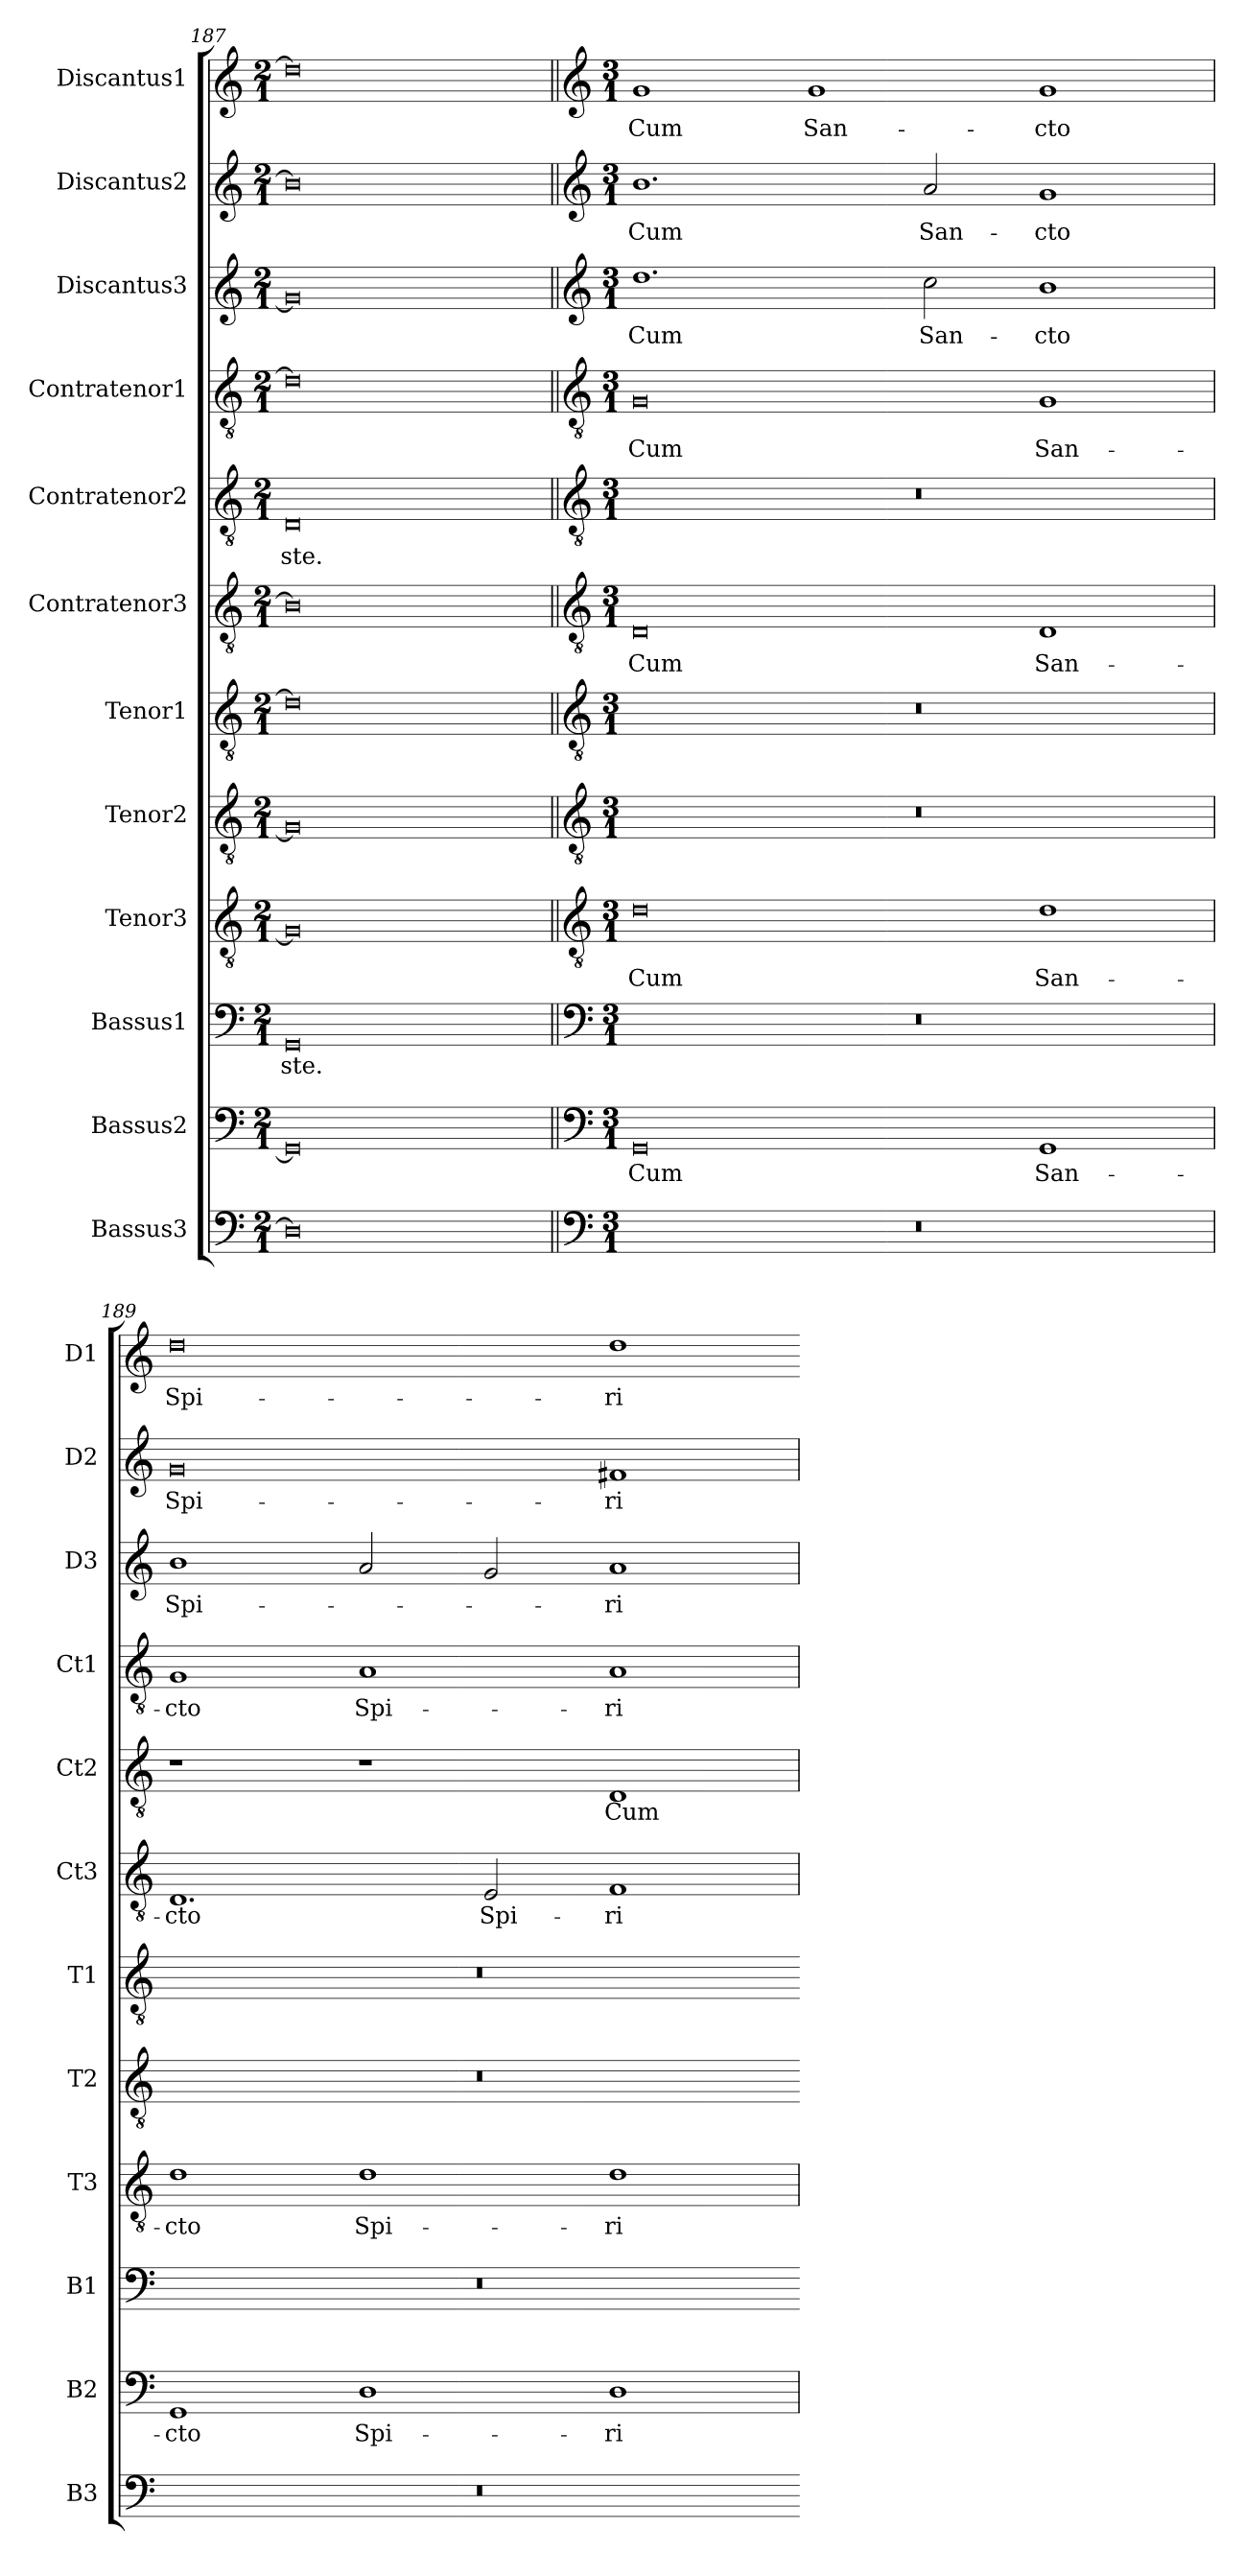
**kern	**kern	**text	**kern	**text	**kern	**text	**kern	**kern	**kern	**text	**kern	**text	**kern	**text	**kern	**text	**kern	**text	**kern	**text
*part12	*part11	*part11	*part10	*part10	*part9	*part9	*part8	*part7	*part6	*part6	*part5	*part5	*part4	*part4	*part3	*part3	*part2	*part2	*part1	*part1
*staff12	*staff11	*staff11	*staff10	*staff10	*staff9	*staff9	*staff8	*staff7	*staff6	*staff6	*staff5	*staff5	*staff4	*staff4	*staff3	*staff3	*staff2	*staff2	*staff1	*staff1
*I"Bassus3	*I"Bassus2	*	*I"Bassus1	*	*I"Tenor3	*	*I"Tenor2	*I"Tenor1	*I"Contratenor3	*	*I"Contratenor2	*	*I"Contratenor1	*	*I"Discantus3	*	*I"Discantus2	*	*I"Discantus1	*
*I'B3	*I'B2	*	*I'B1	*	*I'T3	*	*I'T2	*I'T1	*I'Ct3	*	*I'Ct2	*	*I'Ct1	*	*I'D3	*	*I'D2	*	*I'D1	*
*clefF4	*clefF4	*	*clefF4	*	*clefGv2	*	*clefGv2	*clefGv2	*clefGv2	*	*clefGv2	*	*clefGv2	*	*clefG2	*	*clefG2	*	*clefG2	*
*k[]	*k[]	*	*k[]	*	*k[]	*	*k[]	*k[]	*k[]	*	*k[]	*	*k[]	*	*k[]	*	*k[]	*	*k[]	*
*M2/1	*M2/1	*	*M2/1	*	*M2/1	*	*M2/1	*M2/1	*M2/1	*	*M2/1	*	*M2/1	*	*M2/1	*	*M2/1	*	*M2/1	*
=187	=187	=187	=187	=187	=187	=187	=187	=187	=187	=187	=187	=187	=187	=187	=187	=187	=187	=187	=187	=187
0D\]	0GG/]	.	0GG/	-ste.	0G/]	.	0G/]	0d\]	0B\]	.	0D/	-ste.	0d\]	.	0g/]	.	0b\]	.	0dd\]	.
!!LO:LB:g=z
=188||	=188||	=188||	=188||	=188||	=188||	=188||	=188||	=188||	=188||	=188||	=188||	=188||	=188||	=188||	=188||	=188||	=188||	=188||	=188||	=188||
*clefF4	*clefF4	*	*clefF4	*	*clefGv2	*	*clefGv2	*clefGv2	*clefGv2	*	*clefGv2	*	*clefGv2	*	*clefG2	*	*clefG2	*	*clefG2	*
*k[]	*k[]	*	*k[]	*	*k[]	*	*k[]	*k[]	*k[]	*	*k[]	*	*k[]	*	*k[]	*	*k[]	*	*k[]	*
*M3/1	*M3/1	*	*M3/1	*	*M3/1	*	*M3/1	*M3/1	*M3/1	*	*M3/1	*	*M3/1	*	*M3/1	*	*M3/1	*	*M3/1	*
0.r	0GG/	Cum	0.r	.	0d\	Cum	0.r	0.r	0D/	Cum	0.r	.	0G/	Cum	1.dd\	Cum	1.b\	Cum	1g/	Cum
.	.	.	.	.	.	.	.	.	.	.	.	.	.	.	.	.	.	.	1g/	San-
.	.	.	.	.	.	.	.	.	.	.	.	.	.	.	2cc\	San-	2a/	San-	.	.
.	1GG/	San-	.	.	1d\	San-	.	.	1D/	San-	.	.	1G/	San-	1b\	-cto	1g/	-cto	1g/	-cto
=189	=189	=189	=189	=189	=189	=189	=189	=189	=189	=189	=189	=189	=189	=189	=189	=189	=189	=189	=189	=189
0.r	1GG/	-cto	0.r	.	1d\	-cto	0.r	0.r	1.D/	-cto	1r	.	1G/	-cto	1b\	Spi-	0g/	Spi-	0dd\	Spi-
.	1D\	Spi-	.	.	1d\	Spi-	.	.	.	.	1r	.	1A/	Spi-	2a/	.	.	.	.	.
.	.	.	.	.	.	.	.	.	2E/	Spi-	.	.	.	.	2g/	.	.	.	.	.
.	1D\	-ri-	.	.	1d\	-ri-	.	.	1F/	-ri-	1D/	Cum	1A/	-ri-	1a/	-ri-	1f#X/	-ri-	1dd\	-ri-
=	=	=-	=	=-	=	=-	=	=	=	=-	=	=-	=	=-	=	=-	=	=-	=-	=-
*-	*-	*-	*-	*-	*-	*-	*-	*-	*-	*-	*-	*-	*-	*-	*-	*-	*-	*-	*-	*-
